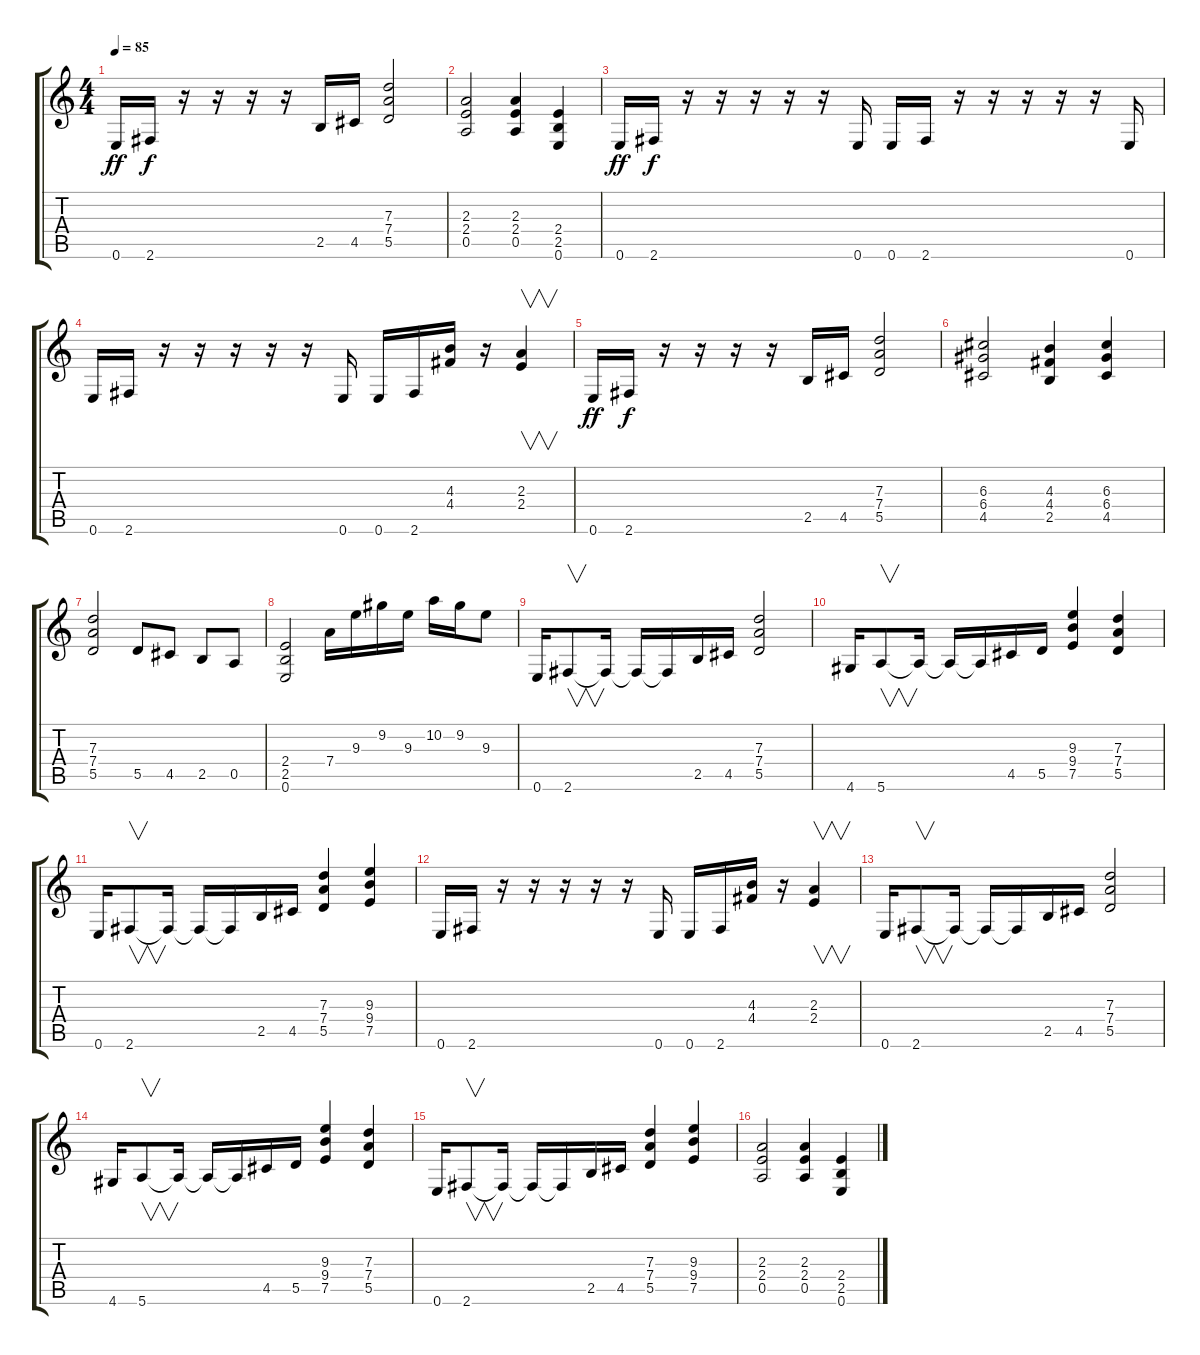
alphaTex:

\track ("              From" "          ") {instrument overdrivenguitar}
\staff {score tabs}
\tuning (E4 B3 G3 D3 A2 E2) {hide}
\ts (4 4)
\tempo 85
\clef g2
\ks c
0.6.16{dy ff} 2.6.16{dy f} r.16 r.16 r.16 r.16 2.5.16 4.5.16 (7.3 7.4 5.5).2 |
(2.3 2.4 0.5).2 (2.3 2.4 0.5).4 (2.4 2.5 0.6).4 |
0.6.16{dy ff} 2.6.16{dy f} r.16 r.16 r.16 r.16 r.16 0.6.16 0.6.16 2.6.16 r.16 r.16 r.16 r.16 r.16 0.6.16 |
0.6.16 2.6.16 r.16 r.16 r.16 r.16 r.16 0.6.16 0.6.16 2.6.16 (4.3 4.4).16 r.16 (2.3 2.4).4{v} |
0.6.16{dy ff} 2.6.16{dy f} r.16 r.16 r.16 r.16 2.5.16 4.5.16 (7.3 7.4 5.5).2 |
(6.3 6.4 4.5).2 (4.3 4.4 2.5).4 (6.3 6.4 4.5).4 |
(7.3 7.4 5.5).2 5.5.8 4.5.8 2.5.8 0.5.8 |
(2.4 2.5 0.6).2 7.4.16 9.3.16 9.2.16 9.3.16 10.2.16 9.2.16 9.3.8 |
0.6.16 2.6.8{v} 2.6{t}.16 2.6{t}.16 2.6{t}.16 2.5.16 4.5.16 (7.3 7.4 5.5).2 |
4.6.16 5.6.8{v} 5.6{t}.16 5.6{t}.16 5.6{t}.16 4.5.16 5.5.16 (9.3 9.4 7.5).4 (7.3 7.4 5.5).4 |
0.6.16 2.6.8{v} 2.6{t}.16 2.6{t}.16 2.6{t}.16 2.5.16 4.5.16 (7.3 7.4 5.5).4 (9.3 9.4 7.5).4 |
0.6.16 2.6.16 r.16 r.16 r.16 r.16 r.16 0.6.16 0.6.16 2.6.16 (4.3 4.4).16 r.16 (2.3 2.4).4{v} |
0.6.16 2.6.8{v} 2.6{t}.16 2.6{t}.16 2.6{t}.16 2.5.16 4.5.16 (7.3 7.4 5.5).2 |
4.6.16 5.6.8{v} 5.6{t}.16 5.6{t}.16 5.6{t}.16 4.5.16 5.5.16 (9.3 9.4 7.5).4 (7.3 7.4 5.5).4 |
0.6.16 2.6.8{v} 2.6{t}.16 2.6{t}.16 2.6{t}.16 2.5.16 4.5.16 (7.3 7.4 5.5).4 (9.3 9.4 7.5).4 |
(2.3 2.4 0.5).2 (2.3 2.4 0.5).4 (2.4 2.5 0.6).4
